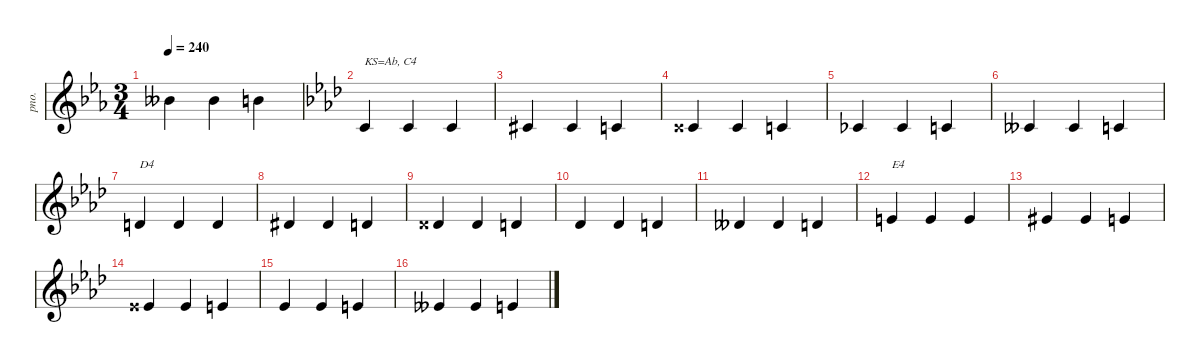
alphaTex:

\defaultSystemsLayout 4
\hideDynamics
\bracketExtendMode nobrackets
\track ("Acoustic Piano" "pno.") {instrument acousticgrandpiano}
\staff {score}
\tuning (E4 B3 G3 D3 A2 E2)
\ts (3 4)
\tempo 240
\clef g2
\ks eb
10.2{acc bb}.4{dy mf beam Down} 10.2{acc bb}.4{beam Down} 12.2{acc forcenatural}.4{beam Down} |
\ks ab
1.2{acc forcenatural}.4{txt "KS=Ab, C4" beam Up} 1.2{acc forcenatural}.4{beam Up} 1.2{acc forcenatural}.4{beam Up} |
2.2{acc #}.4{beam Up} 2.2{acc #}.4{beam Up} 1.2{acc forcenatural}.4{beam Up} |
3.2{acc x}.4{beam Up} 3.2{acc x}.4{beam Up} 1.2{acc forcenatural}.4{beam Up} |
0.2{acc b}.4{beam Up} 0.2{acc b}.4{beam Up} 1.2{acc forcenatural}.4{beam Up} |
3.3{acc bb}.4{beam Up} 3.3{acc bb}.4{beam Up} 1.2{acc forcenatural}.4{beam Up} |
3.2{acc forcenatural}.4{txt "D4" beam Up} 3.2{acc forcenatural}.4{beam Up} 3.2{acc forcenatural}.4{beam Up} |
4.2{acc #}.4{beam Up} 4.2{acc #}.4{beam Up} 3.2{acc forcenatural}.4{beam Up} |
5.2{acc x}.4{beam Up} 5.2{acc x}.4{beam Up} 3.2{acc forcenatural}.4{beam Up} |
2.2{acc b}.4{beam Up} 2.2{acc b}.4{beam Up} 3.2{acc forcenatural}.4{beam Up} |
1.2{acc bb}.4{beam Up} 1.2{acc bb}.4{beam Up} 3.2{acc forcenatural}.4{beam Up} |
5.2{acc forcenatural}.4{txt "E4" beam Up} 5.2{acc forcenatural}.4{beam Up} 5.2{acc forcenatural}.4{beam Up} |
6.2{acc #}.4{beam Up} 6.2{acc #}.4{beam Up} 5.2{acc forcenatural}.4{beam Up} |
7.2{acc x}.4{beam Up} 7.2{acc x}.4{beam Up} 5.2{acc forcenatural}.4{beam Up} |
4.2{acc b}.4{beam Up} 4.2{acc b}.4{beam Up} 5.2{acc forcenatural}.4{beam Up} |
3.2{acc bb}.4{beam Up} 3.2{acc bb}.4{beam Up} 5.2{acc forcenatural}.4{beam Up}
